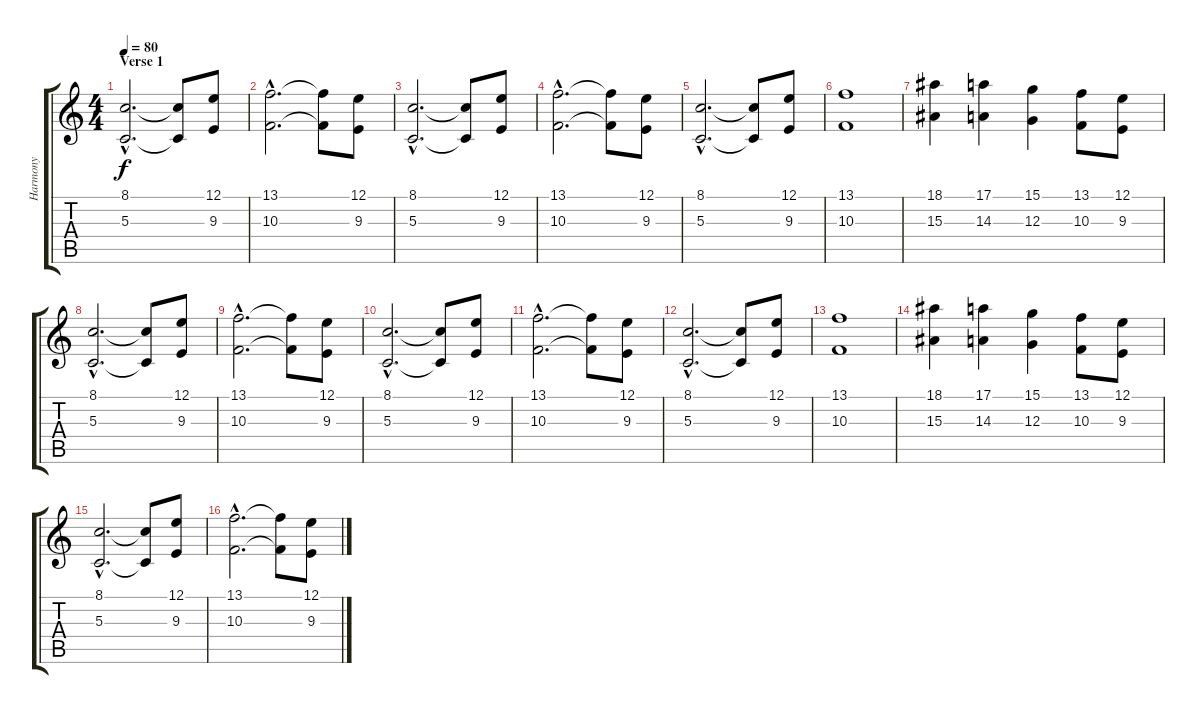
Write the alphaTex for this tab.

\track ("Harmony" "Harmony") {instrument shakuhachi}
\staff {score tabs}
\tuning (E4 B3 G3 D3 A2 E2) {hide}
\ts (4 4)
\section ("" "Verse 1")
\tempo 80
\clef g2
\ks c
(8.1{hac} 5.3{hac}).2{d dy f} (8.1{t} 5.3{t}).8 (12.1 9.3).8 |
(13.1{hac} 10.3{hac}).2{d} (13.1{t} 10.3{t}).8 (12.1 9.3).8 |
(8.1{hac} 5.3{hac}).2{d} (8.1{t} 5.3{t}).8 (12.1 9.3).8 |
(13.1{hac} 10.3{hac}).2{d} (13.1{t} 10.3{t}).8 (12.1 9.3).8 |
(8.1{hac} 5.3{hac}).2{d} (8.1{t} 5.3{t}).8 (12.1 9.3).8 |
(13.1 10.3).1 |
(18.1 15.3).4 (17.1 14.3).4 (15.1 12.3).4 (13.1 10.3).8 (12.1 9.3).8 |
(8.1{hac} 5.3{hac}).2{d} (8.1{t} 5.3{t}).8 (12.1 9.3).8 |
(13.1{hac} 10.3{hac}).2{d} (13.1{t} 10.3{t}).8 (12.1 9.3).8 |
(8.1{hac} 5.3{hac}).2{d} (8.1{t} 5.3{t}).8 (12.1 9.3).8 |
(13.1{hac} 10.3{hac}).2{d} (13.1{t} 10.3{t}).8 (12.1 9.3).8 |
(8.1{hac} 5.3{hac}).2{d} (8.1{t} 5.3{t}).8 (12.1 9.3).8 |
(13.1 10.3).1 |
(18.1 15.3).4 (17.1 14.3).4 (15.1 12.3).4 (13.1 10.3).8 (12.1 9.3).8 |
(8.1{hac} 5.3{hac}).2{d} (8.1{t} 5.3{t}).8 (12.1 9.3).8 |
(13.1{hac} 10.3{hac}).2{d} (13.1{t} 10.3{t}).8 (12.1 9.3).8
